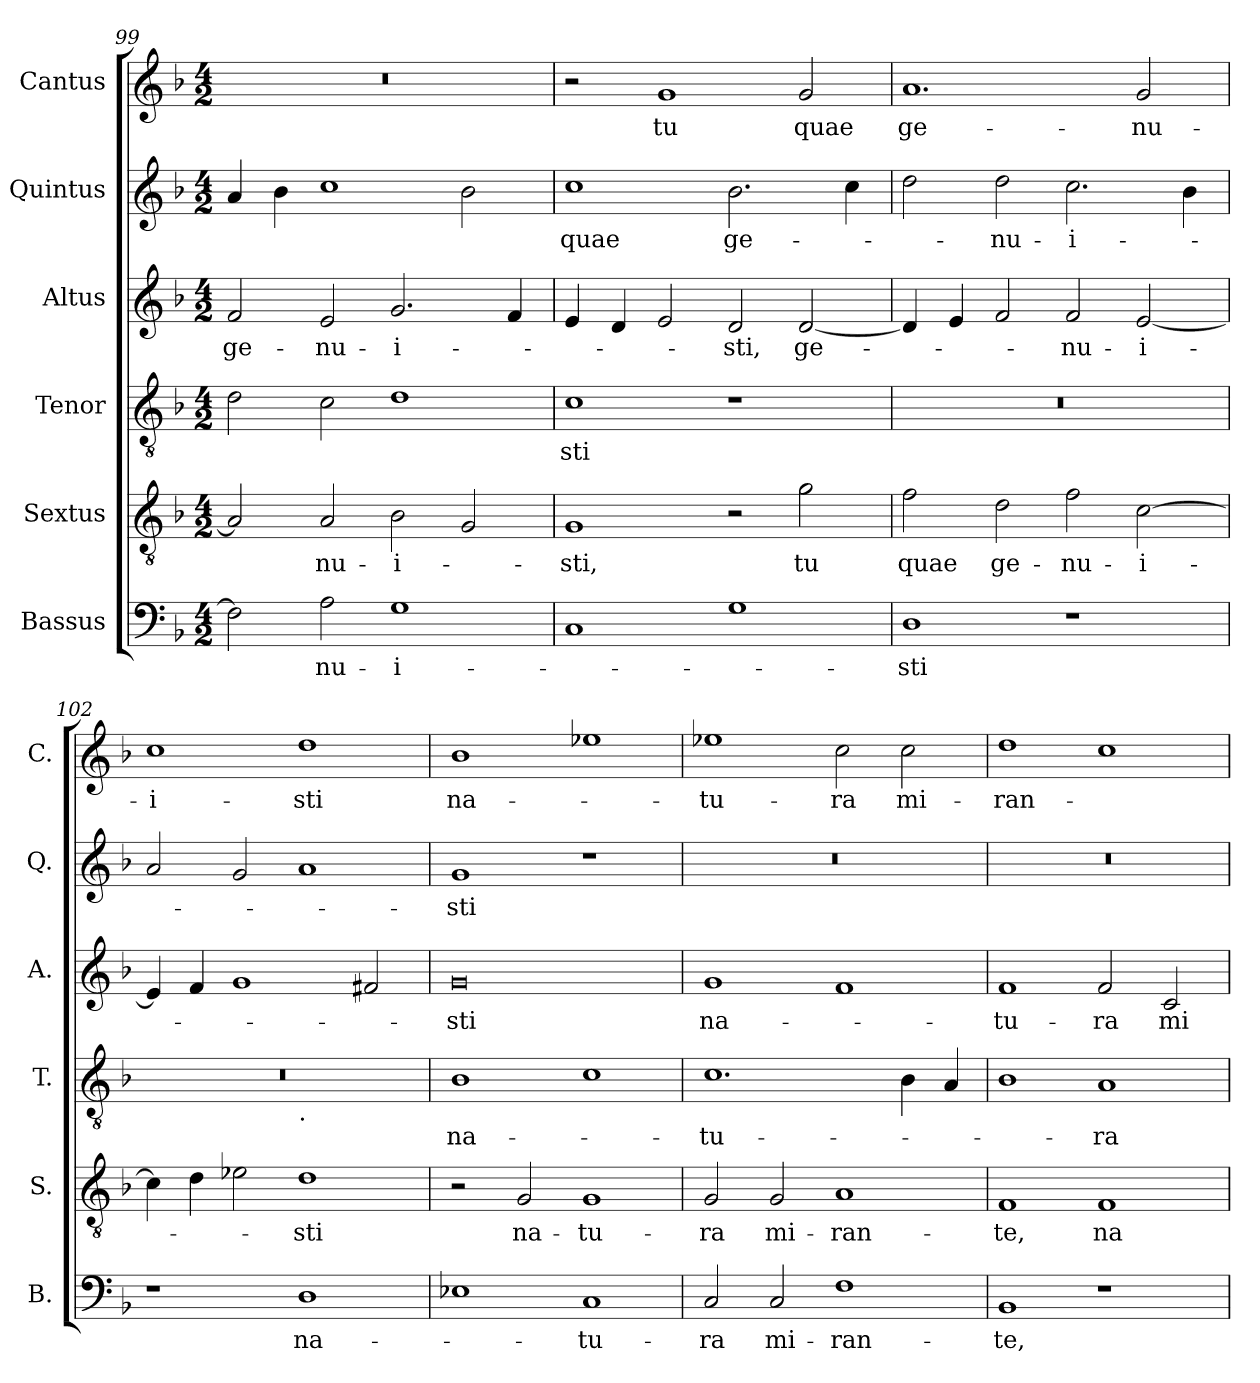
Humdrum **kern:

**kern	**text	**kern	**text	**kern	**text	**kern	**text	**kern	**text	**kern	**text
*part6	*part6	*part5	*part5	*part4	*part4	*part3	*part3	*part2	*part2	*part1	*part1
*staff6	*staff6	*staff5	*staff5	*staff4	*staff4	*staff3	*staff3	*staff2	*staff2	*staff1	*staff1
*I"Bassus	*	*I"Sextus	*	*I"Tenor	*	*I"Altus	*	*I"Quintus	*	*I"Cantus	*
*I'B.	*	*I'S.	*	*I'T.	*	*I'A.	*	*I'Q.	*	*I'C.	*
*clefF4	*	*clefGv2	*	*clefGv2	*	*clefG2	*	*clefG2	*	*clefG2	*
*k[b-]	*	*k[b-]	*	*k[b-]	*	*k[b-]	*	*k[b-]	*	*k[b-]	*
*M4/2	*	*M4/2	*	*M4/2	*	*M4/2	*	*M4/2	*	*M4/2	*
=99	=99	=99	=99	=99	=99	=99	=99	=99	=99	=99	=99
!	!	!	!	!	!	!	!LO:LY:b	!	!	!	!
2F\]	.	2A/]	.	2d\	.	2f/	ge-	4a/	.	0r	.
.	.	.	.	.	.	.	.	4b-\	.	.	.
!	!LO:LY:b	!	!LO:LY:b	!	!	!	!LO:LY:b	!	!	!	!
2A\	-nu-	2A/	-nu-	2c\	.	2e/	-nu-	1cc	.	.	.
!	!LO:LY:b	!	!LO:LY:b	!	!	!	!LO:LY:b	!	!	!	!
1G	-i-	2B-\	-i-	1d	.	2.g/	-i-	.	.	.	.
.	.	2G/	.	.	.	.	.	2b-\	.	.	.
.	.	.	.	.	.	4f/	.	.	.	.	.
=100	=100	=100	=100	=100	=100	=100	=100	=100	=100	=100	=100
!	!	!	!LO:LY:b	!	!LO:LY:b	!	!	!	!LO:LY:b	!	!
1C	.	1G	-sti,	1c	-sti	4e/	.	1cc	quae	2r	.
.	.	.	.	.	.	4d/	.	.	.	.	.
!	!	!	!	!	!	!	!	!	!	!	!LO:LY:b
.	.	.	.	.	.	2e/	.	.	.	1g	tu
!	!	!	!	!	!	!	!LO:LY:b	!	!LO:LY:b	!	!
1G	.	2r	.	1r	.	2d/	-sti,	2.b-\	ge-	.	.
!	!	!	!LO:LY:b	!	!	!	!LO:LY:b	!	!	!	!LO:LY:b
.	.	2g\	tu	.	.	[2d/	ge-	.	.	2g/	quae
.	.	.	.	.	.	.	.	4cc\	.	.	.
=101	=101	=101	=101	=101	=101	=101	=101	=101	=101	=101	=101
!	!LO:LY:b	!	!LO:LY:b	!	!	!	!	!	!	!	!LO:LY:b
1D	-sti	2f\	quae	0r	.	4d/]	.	2dd\	.	1.a	ge-
.	.	.	.	.	.	4e/	.	.	.	.	.
!	!	!	!LO:LY:b	!	!	!	!	!	!LO:LY:b	!	!
.	.	2d\	ge-	.	.	2f/	.	2dd\	-nu-	.	.
!	!	!	!LO:LY:b	!	!	!	!LO:LY:b	!	!LO:LY:b	!	!
1r	.	2f\	-nu-	.	.	2f/	-nu-	2.cc\	-i-	.	.
!	!	!	!LO:LY:b	!	!	!	!LO:LY:b	!	!	!	!LO:LY:b
.	.	[2c\	-i-	.	.	[2e/	-i-	.	.	2g/	-nu-
.	.	.	.	.	.	.	.	4b-\	.	.	.
=102	=102	=102	=102	=102	=102	=102	=102	=102	=102	=102	=102
!	!	!	!	!	!	!	!	!	!	!	!LO:LY:b
*	*	*	*	*^	*	*	*	*	*	*	*
1r	.	4c\]	.	0r	1ryy	.	4e/]	.	2a/	.	1cc	-i-
.	.	4d\	.	.	.	.	4f/	.	.	.	.	.
.	.	2e-X\	.	.	.	.	1g	.	2g/	.	.	.
!	!	!	!	!	!LO:TX:b:t=.	!	!	!	!	!	!	!
!	!LO:LY:b	!	!LO:LY:b	!	!	!	!	!	!	!	!	!LO:LY:b
1D	na-	1d	-sti	.	1ryy	.	.	.	1a	.	1dd	-sti
.	.	.	.	.	.	.	2f#X/	.	.	.	.	.
!!LO:LB:g=z
=103	=103	=103	=103	=103	=103	=103	=103	=103	=103	=103	=103	=103
!	!	!	!	!	!	!LO:LY:b	!	!LO:LY:b	!	!LO:LY:b	!	!LO:LY:b
*	*	*	*	*v	*v	*	*	*	*	*	*	*
1E-X	.	2r	.	1B-	na-	0g	-sti	1g	-sti	1b-	na-
!	!	!	!LO:LY:b	!	!	!	!	!	!	!	!
.	.	2G/	na-	.	.	.	.	.	.	.	.
!	!LO:LY:b	!	!LO:LY:b	!	!	!	!	!	!	!	!
1C	-tu-	1G	-tu-	1c	.	.	.	1r	.	1ee-X	.
=104	=104	=104	=104	=104	=104	=104	=104	=104	=104	=104	=104
!	!LO:LY:b	!	!LO:LY:b	!	!LO:LY:b	!	!LO:LY:b	!	!	!	!LO:LY:b
2C/	-ra	2G/	-ra	1.c	-tu-	1g	na-	0r	.	1ee-X	-tu-
!	!LO:LY:b	!	!LO:LY:b	!	!	!	!	!	!	!	!
2C/	mi-	2G/	mi-	.	.	.	.	.	.	.	.
!	!LO:LY:b	!	!LO:LY:b	!	!	!	!	!	!	!	!LO:LY:b
1F	-ran-	1A	-ran-	.	.	1f	.	.	.	2cc\	-ra
!	!	!	!	!	!	!	!	!	!	!	!LO:LY:b
.	.	.	.	4B-\	.	.	.	.	.	2cc\	mi-
.	.	.	.	4A/	.	.	.	.	.	.	.
=105	=105	=105	=105	=105	=105	=105	=105	=105	=105	=105	=105
!	!LO:LY:b	!	!LO:LY:b	!	!	!	!LO:LY:b	!	!	!	!LO:LY:b
1BB-	-te,	1F	-te,	1B-	.	1f	-tu-	0r	.	1dd	-ran-
!	!	!	!LO:LY:b	!	!LO:LY:b	!	!LO:LY:b	!	!	!	!
1r	.	1F	na-	1A	-ra	2f/	-ra	.	.	1cc	.
!	!	!	!	!	!	!	!LO:LY:b	!	!	!	!
.	.	.	.	.	.	2c/	mi-	.	.	.	.
=	=	=	=	=	=	=	=	=	=	=	=
*-	*-	*-	*-	*-	*-	*-	*-	*-	*-	*-	*-
